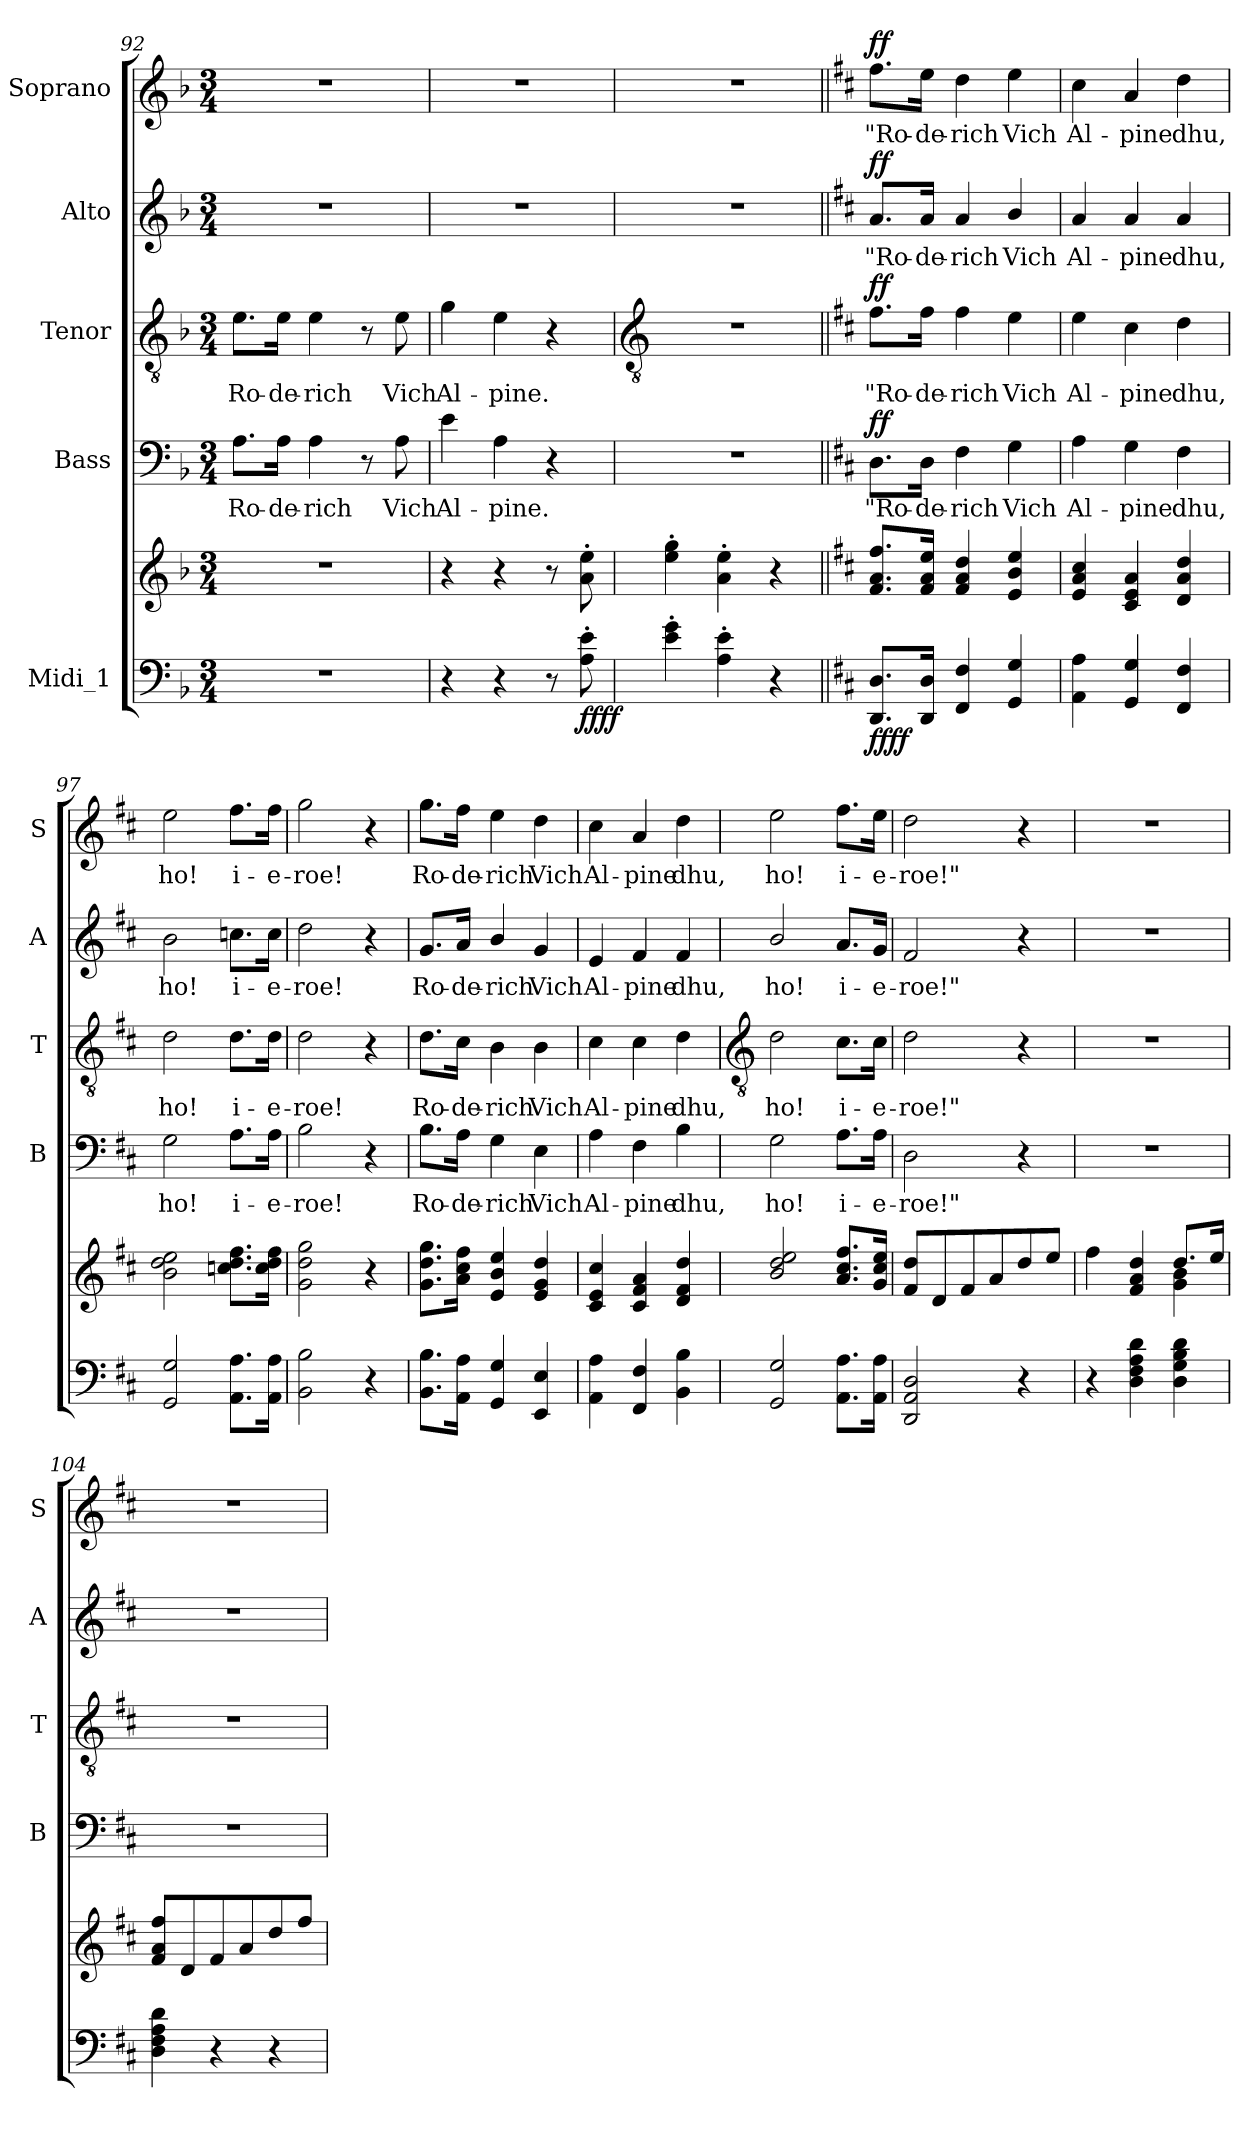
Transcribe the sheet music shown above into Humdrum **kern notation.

**kern	**kern	**dynam	**kern	**text	**dynam	**kern	**text	**dynam	**kern	**text	**dynam	**kern	**text	**dynam
*part5	*part5	*part5	*part4	*part4	*part4	*part3	*part3	*part3	*part2	*part2	*part2	*part1	*part1	*part1
*staff6	*staff5	*staff5/6	*staff4	*staff4	*staff4	*staff3	*staff3	*staff3	*staff2	*staff2	*staff2	*staff1	*staff1	*staff1
*I"Midi_1	*	*	*I"Bass	*	*	*I"Tenor	*	*	*I"Alto	*	*	*I"Soprano	*	*
*	*	*	*I'B	*	*	*I'T	*	*	*I'A	*	*	*I'S	*	*
*clefF4	*clefG2	*	*clefF4	*	*	*clefGv2	*	*	*clefG2	*	*	*clefG2	*	*
*k[b-]	*k[b-]	*	*k[b-]	*	*	*k[b-]	*	*	*k[b-]	*	*	*k[b-]	*	*
*F:	*F:	*	*F:	*	*	*F:	*	*	*F:	*	*	*F:	*	*
*M3/4	*M3/4	*	*M3/4	*	*	*M3/4	*	*	*M3/4	*	*	*M3/4	*	*
=92	=92	=92	=92	=92	=92	=92	=92	=92	=92	=92	=92	=92	=92	=92
!LO:N:vis=1	!LO:N:vis=1	!	!	!LO:LY:b	!	!	!LO:LY:b	!	!LO:N:vis=1	!	!	!LO:N:vis=1	!	!
2.r	2.r	.	8.A\L	Ro-	.	8.e\L	Ro-	.	2.r	.	.	2.r	.	.
!	!	!	!	!LO:LY:b	!	!	!LO:LY:b	!	!	!	!	!	!	!
.	.	.	16A\Jk	-de-	.	16e\Jk	-de-	.	.	.	.	.	.	.
!	!	!	!	!LO:LY:b	!	!	!LO:LY:b	!	!	!	!	!	!	!
.	.	.	4A	-rich	.	4e	-rich	.	.	.	.	.	.	.
.	.	.	8r	.	.	8r	.	.	.	.	.	.	.	.
!	!	!	!	!LO:LY:b	!	!	!LO:LY:b	!	!	!	!	!	!	!
.	.	.	8A	Vich	.	8e	Vich	.	.	.	.	.	.	.
=93	=93	=93	=93	=93	=93	=93	=93	=93	=93	=93	=93	=93	=93	=93
!	!	!	!	!LO:LY:b	!	!	!LO:LY:b	!	!LO:N:vis=1	!	!	!LO:N:vis=1	!	!
4r	4r	.	4e	Al-	.	4g	Al-	.	2.r	.	.	2.r	.	.
!	!	!	!	!LO:LY:b	!	!	!LO:LY:b	!	!	!	!	!	!	!
4r	4r	.	4A	-pine.	.	4e	-pine.	.	.	.	.	.	.	.
8r	8r	.	4r	.	.	4r	.	.	.	.	.	.	.	.
!	!	!LO:DY:b=2	!	!	!	!	!	!	!	!	!	!	!	!
!	!	!LO:DY:n=1:b	!	!	!	!	!	!	!	!	!	!	!	!
8A' 8e'	8a' 8ee'	ff ff	.	.	.	.	.	.	.	.	.	.	.	.
!!LO:LB:g=z
=94	=94	=94	=94	=94	=94	=94	=94	=94	=94	=94	=94	=94	=94	=94
*	*	*	*	*	*	*clefGv2	*	*	*	*	*	*	*	*
!	!	!	!LO:N:vis=1	!	!	!LO:N:vis=1	!	!	!LO:N:vis=1	!	!	!LO:N:vis=1	!	!
4e' 4g'	4ee' 4gg'	.	2.r	.	.	2.r	.	.	2.r	.	.	2.r	.	.
4A' 4e'	4a' 4ee'	.	.	.	.	.	.	.	.	.	.	.	.	.
4r	4r	.	.	.	.	.	.	.	.	.	.	.	.	.
=95||	=95||	=95||	=95||	=95||	=95||	=95||	=95||	=95||	=95||	=95||	=95||	=95||	=95||	=95||
*k[f#c#]	*k[f#c#]	*	*k[f#c#]	*	*	*k[f#c#]	*	*	*k[f#c#]	*	*	*k[f#c#]	*	*
*D:	*D:	*	*D:	*	*	*D:	*	*	*D:	*	*	*D:	*	*
!	!	!LO:DY:b=2	!	!LO:LY:b	!	!	!LO:LY:b	!	!	!LO:LY:b	!	!	!LO:LY:b	!
!	!	!LO:DY:n=1:b	!	!	!LO:DY:b	!	!	!LO:DY:b	!	!	!LO:DY:b	!	!	!LO:DY:b
8.DD 8.DL	8.f#/ 8.a/ 8.ff#/L	ff ff	8.D\L	"Ro-	ff	8.f#\L	"Ro-	ff	8.a/L	"Ro-	ff	8.ff#\L	"Ro-	ff
!	!	!	!	!LO:LY:b	!	!	!LO:LY:b	!	!	!LO:LY:b	!	!	!LO:LY:b	!
16DD 16DJ	16f#/ 16a/ 16ee/J	.	16D\Jk	-de-	.	16f#\Jk	-de-	.	16a/Jk	-de-	.	16ee\Jk	-de-	.
!	!	!	!	!LO:LY:b	!	!	!LO:LY:b	!	!	!LO:LY:b	!	!	!LO:LY:b	!
4FF# 4F#	4f# 4a 4dd	.	4F#	-rich	.	4f#	-rich	.	4a	-rich	.	4dd	-rich	.
!	!	!	!	!LO:LY:b	!	!	!LO:LY:b	!	!	!LO:LY:b	!	!	!LO:LY:b	!
4GG 4G	4e 4b 4ee	.	4G	Vich	.	4e	Vich	.	4b/	Vich	.	4ee	Vich	.
=96	=96	=96	=96	=96	=96	=96	=96	=96	=96	=96	=96	=96	=96	=96
!	!	!	!	!LO:LY:b	!	!	!LO:LY:b	!	!	!LO:LY:b	!	!	!LO:LY:b	!
4AA 4A	4e 4a 4cc#	.	4A	Al-	.	4e	Al-	.	4a	Al-	.	4cc#	Al-	.
!	!	!	!	!LO:LY:b	!	!	!LO:LY:b	!	!	!LO:LY:b	!	!	!LO:LY:b	!
4GG 4G	4c# 4e 4a	.	4G	-pine	.	4c#	-pine	.	4a	-pine	.	4a	-pine	.
!	!	!	!	!LO:LY:b	!	!	!LO:LY:b	!	!	!LO:LY:b	!	!	!LO:LY:b	!
4FF# 4F#	4d 4a 4dd	.	4F#	dhu,	.	4d	dhu,	.	4a	dhu,	.	4dd	dhu,	.
=97	=97	=97	=97	=97	=97	=97	=97	=97	=97	=97	=97	=97	=97	=97
!	!	!	!	!LO:LY:b	!	!	!LO:LY:b	!	!	!LO:LY:b	!	!	!LO:LY:b	!
2GG 2G	2b 2dd 2ee	.	2G	ho!	.	2d	ho!	.	2b	ho!	.	2ee	ho!	.
!	!	!	!	!LO:LY:b	!	!	!LO:LY:b	!	!	!LO:LY:b	!	!	!LO:LY:b	!
8.AA 8.AL	8.ccn 8.dd 8.ff#L	.	8.A\L	i-	.	8.d\L	i-	.	8.ccn\L	i-	.	8.ff#\L	i-	.
!	!	!	!	!LO:LY:b	!	!	!LO:LY:b	!	!	!LO:LY:b	!	!	!LO:LY:b	!
16AA 16AJ	16cc 16dd 16ff#J	.	16A\Jk	-e-	.	16d\Jk	-e-	.	16cc\Jk	-e-	.	16ff#\Jk	-e-	.
=98	=98	=98	=98	=98	=98	=98	=98	=98	=98	=98	=98	=98	=98	=98
!	!	!	!	!LO:LY:b	!	!	!LO:LY:b	!	!	!LO:LY:b	!	!	!LO:LY:b	!
2BB 2B	2g 2dd 2gg	.	2B	-roe!	.	2d	-roe!	.	2dd	-roe!	.	2gg	-roe!	.
4r	4r	.	4r	.	.	4r	.	.	4r	.	.	4r	.	.
=99	=99	=99	=99	=99	=99	=99	=99	=99	=99	=99	=99	=99	=99	=99
!	!	!	!	!LO:LY:b	!	!	!LO:LY:b	!	!	!LO:LY:b	!	!	!LO:LY:b	!
8.BB 8.BL	8.g 8.dd 8.ggL	.	8.B\L	Ro-	.	8.d\L	Ro-	.	8.g/L	Ro-	.	8.gg\L	Ro-	.
!	!	!	!	!LO:LY:b	!	!	!LO:LY:b	!	!	!LO:LY:b	!	!	!LO:LY:b	!
16AA 16AJ	16a 16cc# 16ff#J	.	16A\Jk	-de-	.	16c#\Jk	-de-	.	16a/Jk	-de-	.	16ff#\Jk	-de-	.
!	!	!	!	!LO:LY:b	!	!	!LO:LY:b	!	!	!LO:LY:b	!	!	!LO:LY:b	!
4GG 4G	4e 4b 4ee	.	4G	-rich	.	4B	-rich	.	4b/	-rich	.	4ee	-rich	.
!	!	!	!	!LO:LY:b	!	!	!LO:LY:b	!	!	!LO:LY:b	!	!	!LO:LY:b	!
4EE 4E	4e 4g 4dd	.	4E	Vich	.	4B	Vich	.	4g	Vich	.	4dd	Vich	.
=100	=100	=100	=100	=100	=100	=100	=100	=100	=100	=100	=100	=100	=100	=100
!	!	!	!	!LO:LY:b	!	!	!LO:LY:b	!	!	!LO:LY:b	!	!	!LO:LY:b	!
4AA 4A	4c# 4e 4cc#	.	4A	Al-	.	4c#	Al-	.	4e	Al-	.	4cc#	Al-	.
!	!	!	!	!LO:LY:b	!	!	!LO:LY:b	!	!	!LO:LY:b	!	!	!LO:LY:b	!
4FF# 4F#	4c# 4f# 4a	.	4F#	-pine	.	4c#	-pine	.	4f#	-pine	.	4a	-pine	.
!	!	!	!	!LO:LY:b	!	!	!LO:LY:b	!	!	!LO:LY:b	!	!	!LO:LY:b	!
4BB 4B	4d 4f# 4dd	.	4B	dhu,	.	4d	dhu,	.	4f#	dhu,	.	4dd	dhu,	.
!!LO:LB:g=z
=101	=101	=101	=101	=101	=101	=101	=101	=101	=101	=101	=101	=101	=101	=101
*	*	*	*	*	*	*clefGv2	*	*	*	*	*	*	*	*
*	*^	*	*	*	*	*	*	*	*	*	*	*	*	*
!	!	!LO:N:vis=1	!	!	!LO:LY:b	!	!	!LO:LY:b	!	!	!LO:LY:b	!	!	!LO:LY:b	!
2GG 2G	2b 2dd 2ee	2.ryy	.	2G	ho!	.	2d	ho!	.	2b/	ho!	.	2ee	ho!	.
!	!	!	!	!	!LO:LY:b	!	!	!LO:LY:b	!	!	!LO:LY:b	!	!	!LO:LY:b	!
8.AA 8.AL	8.a 8.cc# 8.ff#L	.	.	8.A\L	i-	.	8.c#\L	i-	.	8.a/L	i-	.	8.ff#\L	i-	.
!	!	!	!	!	!LO:LY:b	!	!	!LO:LY:b	!	!	!LO:LY:b	!	!	!LO:LY:b	!
16AA 16AJ	16g 16cc# 16eeJ	.	.	16A\Jk	-e-	.	16c#\Jk	-e-	.	16g/Jk	-e-	.	16ee\Jk	-e-	.
=102	=102	=102	=102	=102	=102	=102	=102	=102	=102	=102	=102	=102	=102	=102	=102
!	!	!LO:N:vis=1	!	!	!LO:LY:b	!	!	!LO:LY:b	!	!	!LO:LY:b	!	!	!LO:LY:b	!
2DD 2AA 2D	8f# 8ddL	2.ryy	.	2D	-roe!"	.	2d	-roe!"	.	2f#	-roe!"	.	2dd	-roe!"	.
.	8d	.	.	.	.	.	.	.	.	.	.	.	.	.	.
.	8f#	.	.	.	.	.	.	.	.	.	.	.	.	.	.
.	8a	.	.	.	.	.	.	.	.	.	.	.	.	.	.
4r	8dd	.	.	4r	.	.	4r	.	.	4r	.	.	4r	.	.
.	8eeJ	.	.	.	.	.	.	.	.	.	.	.	.	.	.
=103	=103	=103	=103	=103	=103	=103	=103	=103	=103	=103	=103	=103	=103	=103	=103
!	!	!	!	!LO:N:vis=1	!	!	!LO:N:vis=1	!	!	!LO:N:vis=1	!	!	!LO:N:vis=1	!	!
4r	4ff#	4ryy	.	2.r	.	.	2.r	.	.	2.r	.	.	2.r	.	.
4D 4F# 4A 4d	4f# 4a 4dd	4ryy	.	.	.	.	.	.	.	.	.	.	.	.	.
4D 4G 4B 4d	8.dd/L	4g\ 4b\	.	.	.	.	.	.	.	.	.	.	.	.	.
.	16ee/J	.	.	.	.	.	.	.	.	.	.	.	.	.	.
=104	=104	=104	=104	=104	=104	=104	=104	=104	=104	=104	=104	=104	=104	=104	=104
!	!	!LO:N:vis=1	!	!LO:N:vis=1	!	!	!LO:N:vis=1	!	!	!LO:N:vis=1	!	!	!LO:N:vis=1	!	!
4D 4F# 4A 4d	8f# 8a 8ff#L	2.ryy	.	2.r	.	.	2.r	.	.	2.r	.	.	2.r	.	.
.	8d	.	.	.	.	.	.	.	.	.	.	.	.	.	.
4r	8f#	.	.	.	.	.	.	.	.	.	.	.	.	.	.
.	8a	.	.	.	.	.	.	.	.	.	.	.	.	.	.
4r	8dd	.	.	.	.	.	.	.	.	.	.	.	.	.	.
.	8ff#J	.	.	.	.	.	.	.	.	.	.	.	.	.	.
*	*v	*v	*	*	*	*	*	*	*	*	*	*	*	*	*
=	=	=	=	=	=	=	=	=	=	=	=	=	=	=
*-	*-	*-	*-	*-	*-	*-	*-	*-	*-	*-	*-	*-	*-	*-
